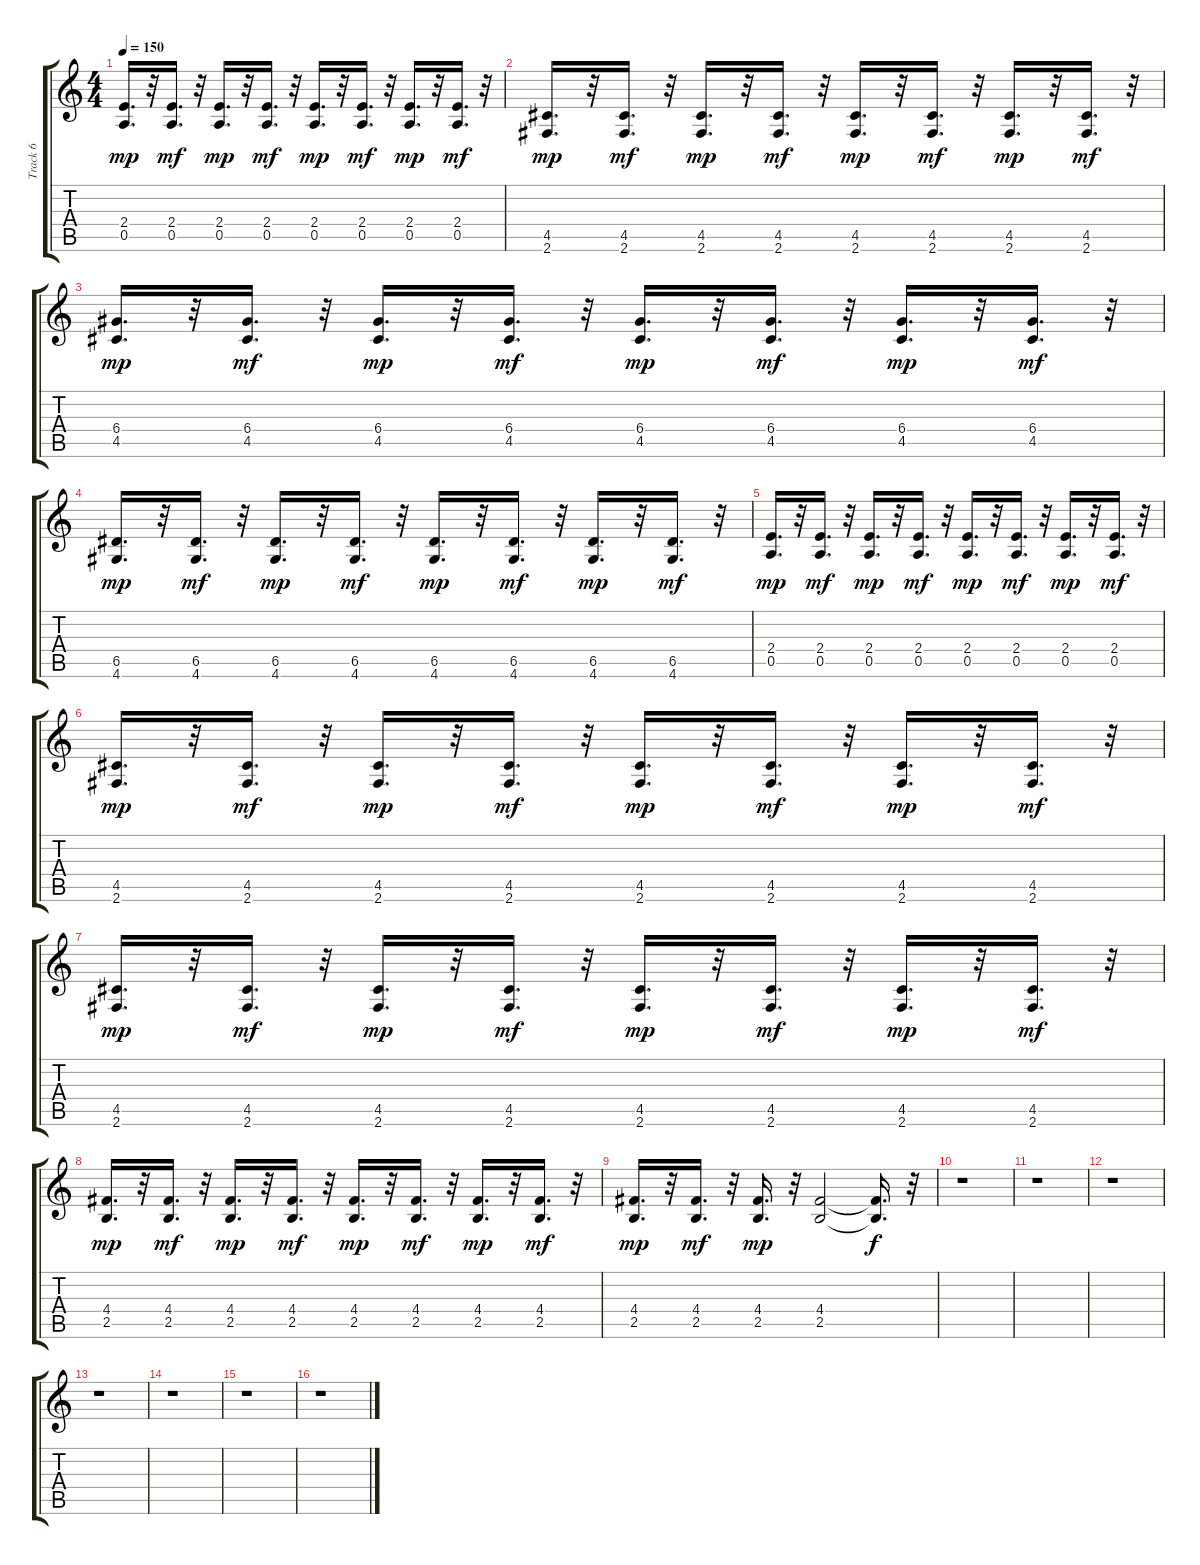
\track ("Track 6" "Track 6") {instrument distortionguitar}
\staff {score tabs}
\tuning (E4 B3 G3 D3 A2 E2) {hide}
\ts (4 4)
\tempo 150
\clef g2
\ks c
(2.4 0.5).16{d dy mp} r.32 (2.4 0.5).16{d dy mf} r.32 (2.4 0.5).16{d dy mp} r.32 (2.4 0.5).16{d dy mf} r.32 (2.4 0.5).16{d dy mp} r.32 (2.4 0.5).16{d dy mf} r.32 (2.4 0.5).16{d dy mp} r.32 (2.4 0.5).16{d dy mf} r.32 |
(4.5 2.6).16{d dy mp} r.32 (4.5 2.6).16{d dy mf} r.32 (4.5 2.6).16{d dy mp} r.32 (4.5 2.6).16{d dy mf} r.32 (4.5 2.6).16{d dy mp} r.32 (4.5 2.6).16{d dy mf} r.32 (4.5 2.6).16{d dy mp} r.32 (4.5 2.6).16{d dy mf} r.32 |
(6.4 4.5).16{d dy mp} r.32 (6.4 4.5).16{d dy mf} r.32 (6.4 4.5).16{d dy mp} r.32 (6.4 4.5).16{d dy mf} r.32 (6.4 4.5).16{d dy mp} r.32 (6.4 4.5).16{d dy mf} r.32 (6.4 4.5).16{d dy mp} r.32 (6.4 4.5).16{d dy mf} r.32 |
(6.5 4.6).16{d dy mp} r.32 (6.5 4.6).16{d dy mf} r.32 (6.5 4.6).16{d dy mp} r.32 (6.5 4.6).16{d dy mf} r.32 (6.5 4.6).16{d dy mp} r.32 (6.5 4.6).16{d dy mf} r.32 (6.5 4.6).16{d dy mp} r.32 (6.5 4.6).16{d dy mf} r.32 |
(2.4 0.5).16{d dy mp} r.32 (2.4 0.5).16{d dy mf} r.32 (2.4 0.5).16{d dy mp} r.32 (2.4 0.5).16{d dy mf} r.32 (2.4 0.5).16{d dy mp} r.32 (2.4 0.5).16{d dy mf} r.32 (2.4 0.5).16{d dy mp} r.32 (2.4 0.5).16{d dy mf} r.32 |
(4.5 2.6).16{d dy mp} r.32 (4.5 2.6).16{d dy mf} r.32 (4.5 2.6).16{d dy mp} r.32 (4.5 2.6).16{d dy mf} r.32 (4.5 2.6).16{d dy mp} r.32 (4.5 2.6).16{d dy mf} r.32 (4.5 2.6).16{d dy mp} r.32 (4.5 2.6).16{d dy mf} r.32 |
(4.5 2.6).16{d dy mp} r.32 (4.5 2.6).16{d dy mf} r.32 (4.5 2.6).16{d dy mp} r.32 (4.5 2.6).16{d dy mf} r.32 (4.5 2.6).16{d dy mp} r.32 (4.5 2.6).16{d dy mf} r.32 (4.5 2.6).16{d dy mp} r.32 (4.5 2.6).16{d dy mf} r.32 |
(4.4 2.5).16{d dy mp} r.32 (4.4 2.5).16{d dy mf} r.32 (4.4 2.5).16{d dy mp} r.32 (4.4 2.5).16{d dy mf} r.32 (4.4 2.5).16{d dy mp} r.32 (4.4 2.5).16{d dy mf} r.32 (4.4 2.5).16{d dy mp} r.32 (4.4 2.5).16{d dy mf} r.32 |
(4.4 2.5).16{d dy mp} r.32 (4.4 2.5).16{d dy mf} r.32 (4.4 2.5).16{d dy mp} r.32 (4.4 2.5).2{instrument distortionguitar} (4.4{t} 2.5{t}).16{d dy f} r.32 |
r.1 |
r.1 |
r.1 |
r.1 |
r.1 |
r.1 |
r.1
